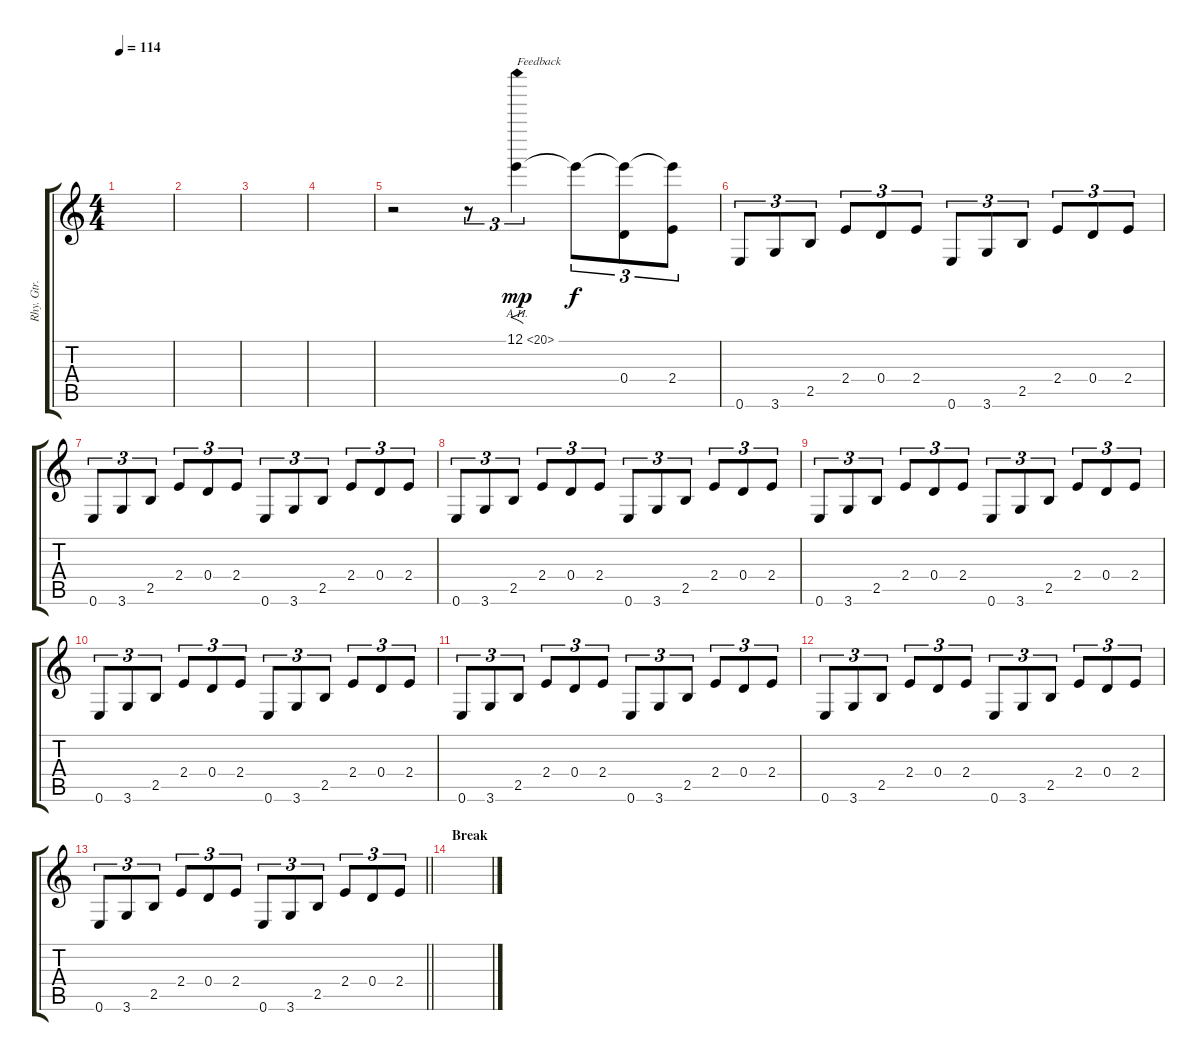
\track ("Rhy. Gtr. 3" "Rhy. Gtr. ") {instrument distortionguitar}
\staff {score tabs}
\tuning (E4 B3 G3 D3 A2 E2) {hide}
\ts (4 4)
\tempo 114
\clef g2
\ks c
|
|
|
|
r.2{volume 16} r.8{tu (3 2)} 12.1{ah 8}.4{f tu (3 2) txt "Feedback" dy mp} 12.1{t}.8{tu (3 2) dy f} (12.1{t} 0.4).8{tu (3 2)} (12.1{t} 2.4).8{tu (3 2)} |
0.6.8{tu (3 2)} 3.6.8{tu (3 2)} 2.5.8{tu (3 2)} 2.4.8{tu (3 2)} 0.4.8{tu (3 2)} 2.4.8{tu (3 2)} 0.6.8{tu (3 2)} 3.6.8{tu (3 2)} 2.5.8{tu (3 2)} 2.4.8{tu (3 2)} 0.4.8{tu (3 2)} 2.4.8{tu (3 2)} |
0.6.8{tu (3 2)} 3.6.8{tu (3 2)} 2.5.8{tu (3 2)} 2.4.8{tu (3 2)} 0.4.8{tu (3 2)} 2.4.8{tu (3 2)} 0.6.8{tu (3 2)} 3.6.8{tu (3 2)} 2.5.8{tu (3 2)} 2.4.8{tu (3 2)} 0.4.8{tu (3 2)} 2.4.8{tu (3 2)} |
0.6.8{tu (3 2)} 3.6.8{tu (3 2)} 2.5.8{tu (3 2)} 2.4.8{tu (3 2)} 0.4.8{tu (3 2)} 2.4.8{tu (3 2)} 0.6.8{tu (3 2)} 3.6.8{tu (3 2)} 2.5.8{tu (3 2)} 2.4.8{tu (3 2)} 0.4.8{tu (3 2)} 2.4.8{tu (3 2)} |
0.6.8{tu (3 2)} 3.6.8{tu (3 2)} 2.5.8{tu (3 2)} 2.4.8{tu (3 2)} 0.4.8{tu (3 2)} 2.4.8{tu (3 2)} 0.6.8{tu (3 2)} 3.6.8{tu (3 2)} 2.5.8{tu (3 2)} 2.4.8{tu (3 2)} 0.4.8{tu (3 2)} 2.4.8{tu (3 2)} |
0.6.8{tu (3 2)} 3.6.8{tu (3 2)} 2.5.8{tu (3 2)} 2.4.8{tu (3 2)} 0.4.8{tu (3 2)} 2.4.8{tu (3 2)} 0.6.8{tu (3 2)} 3.6.8{tu (3 2)} 2.5.8{tu (3 2)} 2.4.8{tu (3 2)} 0.4.8{tu (3 2)} 2.4.8{tu (3 2)} |
0.6.8{tu (3 2)} 3.6.8{tu (3 2)} 2.5.8{tu (3 2)} 2.4.8{tu (3 2)} 0.4.8{tu (3 2)} 2.4.8{tu (3 2)} 0.6.8{tu (3 2)} 3.6.8{tu (3 2)} 2.5.8{tu (3 2)} 2.4.8{tu (3 2)} 0.4.8{tu (3 2)} 2.4.8{tu (3 2)} |
0.6.8{tu (3 2)} 3.6.8{tu (3 2)} 2.5.8{tu (3 2)} 2.4.8{tu (3 2)} 0.4.8{tu (3 2)} 2.4.8{tu (3 2)} 0.6.8{tu (3 2)} 3.6.8{tu (3 2)} 2.5.8{tu (3 2)} 2.4.8{tu (3 2)} 0.4.8{tu (3 2)} 2.4.8{tu (3 2)} |
\barLineRight lightlight
0.6.8{tu (3 2)} 3.6.8{tu (3 2)} 2.5.8{tu (3 2)} 2.4.8{tu (3 2)} 0.4.8{tu (3 2)} 2.4.8{tu (3 2)} 0.6.8{tu (3 2)} 3.6.8{tu (3 2)} 2.5.8{tu (3 2)} 2.4.8{tu (3 2)} 0.4.8{tu (3 2)} 2.4.8{tu (3 2)} |
\section ("" "Break")
